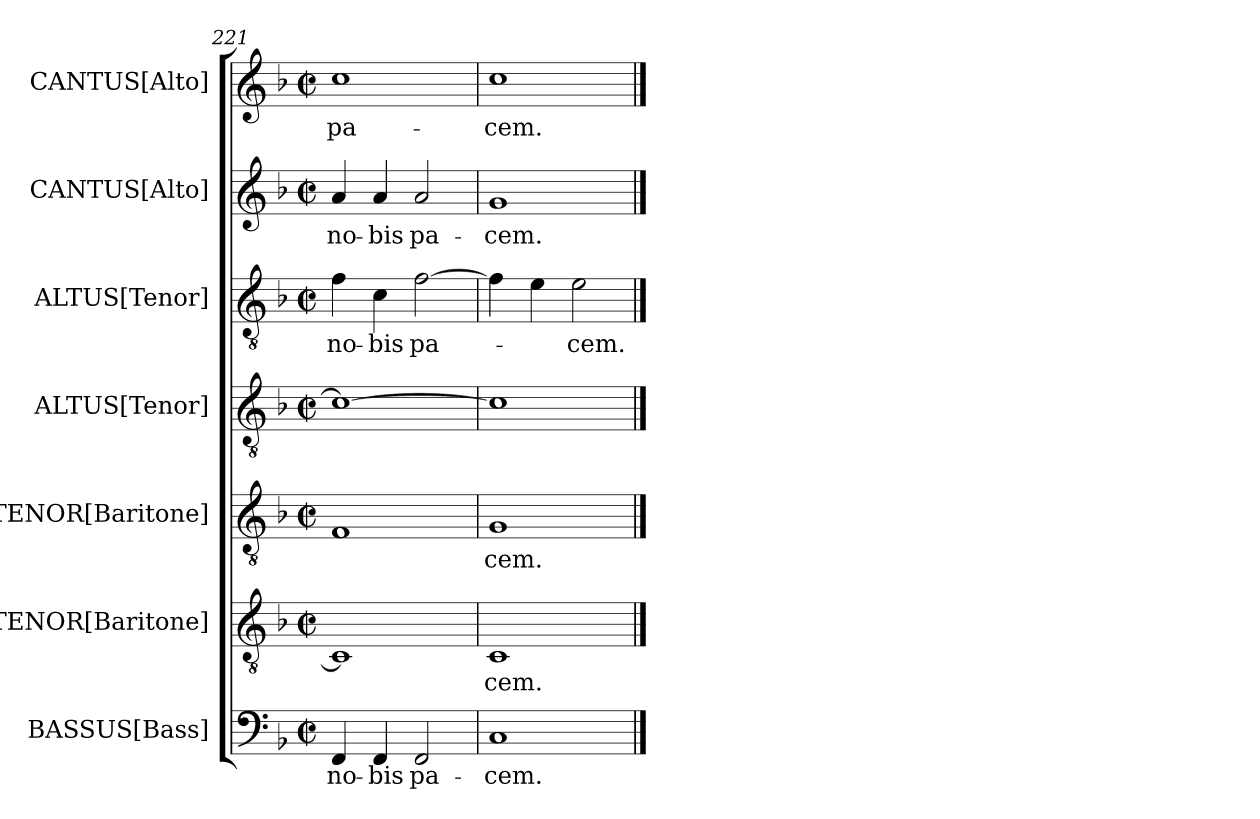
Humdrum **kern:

**kern	**text	**kern	**text	**kern	**text	**kern	**text	**kern	**text	**kern	**text	**kern	**text
*part7	*part7	*part6	*part6	*part5	*part5	*part4	*part4	*part3	*part3	*part2	*part2	*part1	*part1
*staff7	*staff7	*staff6	*staff6	*staff5	*staff5	*staff4	*staff4	*staff3	*staff3	*staff2	*staff2	*staff1	*staff1
*I"BASSUS[Bass]	*	*I"TENOR[Baritone]	*	*I"TENOR[Baritone]	*	*I"ALTUS[Tenor]	*	*I"ALTUS[Tenor]	*	*I"CANTUS[Alto]	*	*I"CANTUS[Alto]	*
*I'B.	*	*I'Bar.	*	*I'Bar.	*	*I'T.	*	*I'T.	*	*I'A.	*	*I'A.	*
*clefF4	*	*clefGv2	*	*clefGv2	*	*clefGv2	*	*clefGv2	*	*clefG2	*	*clefG2	*
*	*	*ITrd7c12	*	*ITrd7c12	*	*ITrd7c12	*	*ITrd7c12	*	*	*	*	*
*k[b-]	*	*k[b-]	*	*k[b-]	*	*k[b-]	*	*k[b-]	*	*k[b-]	*	*k[b-]	*
*F:	*	*F:	*	*F:	*	*F:	*	*F:	*	*F:	*	*F:	*
*M2/2	*	*M2/2	*	*M2/2	*	*M2/2	*	*M2/2	*	*M2/2	*	*M2/2	*
*met(c|)	*	*met(c|)	*	*met(c|)	*	*met(c|)	*	*met(c|)	*	*met(c|)	*	*met(c|)	*
=221	=221	=221	=221	=221	=221	=221	=221	=221	=221	=221	=221	=221	=221
!	!LO:LY:b	!	!	!	!	!	!	!	!LO:LY:b	!	!LO:LY:b	!	!LO:LY:b
4FF/	-no-	1CC]	.	1FF	.	1C_	.	4F\	-no-	4a/	-no-	1cc	-pa-
!	!LO:LY:b	!	!	!	!	!	!	!	!LO:LY:b	!	!LO:LY:b	!	!
4FF/	bis	.	.	.	.	.	.	4C\	bis	4a/	bis	.	.
!	!LO:LY:b	!	!	!	!	!	!	!	!LO:LY:b	!	!LO:LY:b	!	!
2FF/	-pa-	.	.	.	.	.	.	[>2F\	-pa-	2a/	-pa-	.	.
=222	=222	=222	=222	=222	=222	=222	=222	=222	=222	=222	=222	=222	=222
!	!LO:LY:b	!	!LO:LY:b	!	!LO:LY:b	!	!	!	!	!	!LO:LY:b	!	!LO:LY:b
1C	cem.	1CC	cem.	1GG	cem.	1C]	.	4F\]	.	1g	cem.	1cc	cem.
.	.	.	.	.	.	.	.	4E\	.	.	.	.	.
!	!	!	!	!	!	!	!	!	!LO:LY:b	!	!	!	!
.	.	.	.	.	.	.	.	2E\	cem.	.	.	.	.
==	==	==	==	==	==	==	==	==	==	==	==	==	==
*-	*-	*-	*-	*-	*-	*-	*-	*-	*-	*-	*-	*-	*-
